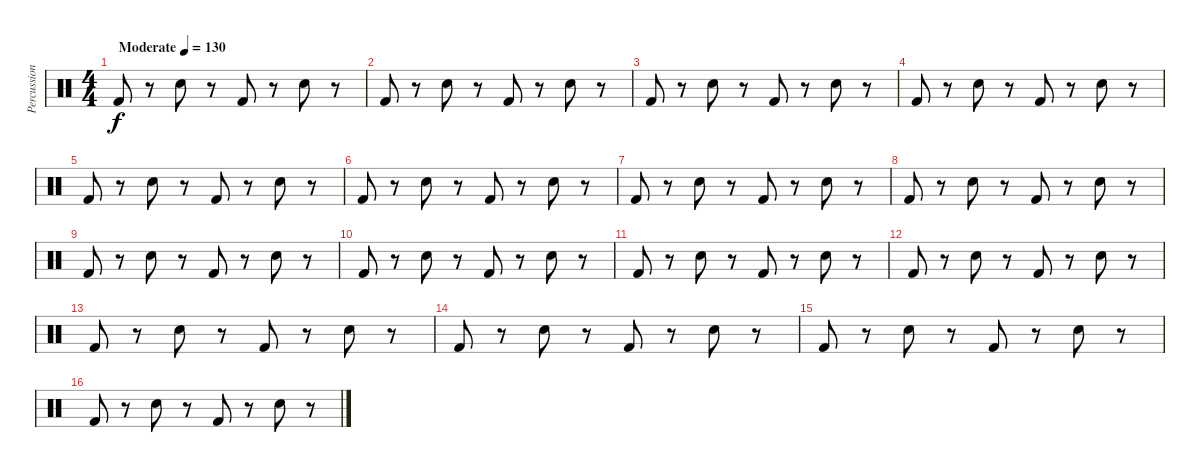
\track ("Percussion" "Percussion") {instrument percussion}
\staff {score}
\articulation defaults
\ts (4 4)
\tempo (130 "Moderate")
\clef neutral
\ks c "Kick (hit) 2".8{dy f}
r.8 "Snare (hit) 2".8 r.8 "Kick (hit) 2".8 r.8 "Snare (hit) 2".8 r.8 |
"Kick (hit) 2".8 r.8 "Snare (hit) 2".8 r.8 "Kick (hit) 2".8 r.8 "Snare (hit) 2".8 r.8 |
"Kick (hit) 2".8 r.8 "Snare (hit) 2".8 r.8 "Kick (hit) 2".8 r.8 "Snare (hit) 2".8 r.8 |
"Kick (hit) 2".8 r.8 "Snare (hit) 2".8 r.8 "Kick (hit) 2".8 r.8 "Snare (hit) 2".8 r.8 |
"Kick (hit) 2".8 r.8 "Snare (hit) 2".8 r.8 "Kick (hit) 2".8 r.8 "Snare (hit) 2".8 r.8 |
"Kick (hit) 2".8 r.8 "Snare (hit) 2".8 r.8 "Kick (hit) 2".8 r.8 "Snare (hit) 2".8 r.8 |
"Kick (hit) 2".8 r.8 "Snare (hit) 2".8 r.8 "Kick (hit) 2".8 r.8 "Snare (hit) 2".8 r.8 |
"Kick (hit) 2".8 r.8 "Snare (hit) 2".8 r.8 "Kick (hit) 2".8 r.8 "Snare (hit) 2".8 r.8 |
"Kick (hit) 2".8 r.8 "Snare (hit) 2".8 r.8 "Kick (hit) 2".8 r.8 "Snare (hit) 2".8 r.8 |
"Kick (hit) 2".8 r.8 "Snare (hit) 2".8 r.8 "Kick (hit) 2".8 r.8 "Snare (hit) 2".8 r.8 |
"Kick (hit) 2".8 r.8 "Snare (hit) 2".8 r.8 "Kick (hit) 2".8 r.8 "Snare (hit) 2".8 r.8 |
"Kick (hit) 2".8 r.8 "Snare (hit) 2".8 r.8 "Kick (hit) 2".8 r.8 "Snare (hit) 2".8 r.8 |
"Kick (hit) 2".8 r.8 "Snare (hit) 2".8 r.8 "Kick (hit) 2".8 r.8 "Snare (hit) 2".8 r.8 |
"Kick (hit) 2".8 r.8 "Snare (hit) 2".8 r.8 "Kick (hit) 2".8 r.8 "Snare (hit) 2".8 r.8 |
"Kick (hit) 2".8 r.8 "Snare (hit) 2".8 r.8 "Kick (hit) 2".8 r.8 "Snare (hit) 2".8 r.8 |
"Kick (hit) 2".8 r.8 "Snare (hit) 2".8 r.8 "Kick (hit) 2".8 r.8 "Snare (hit) 2".8 r.8
